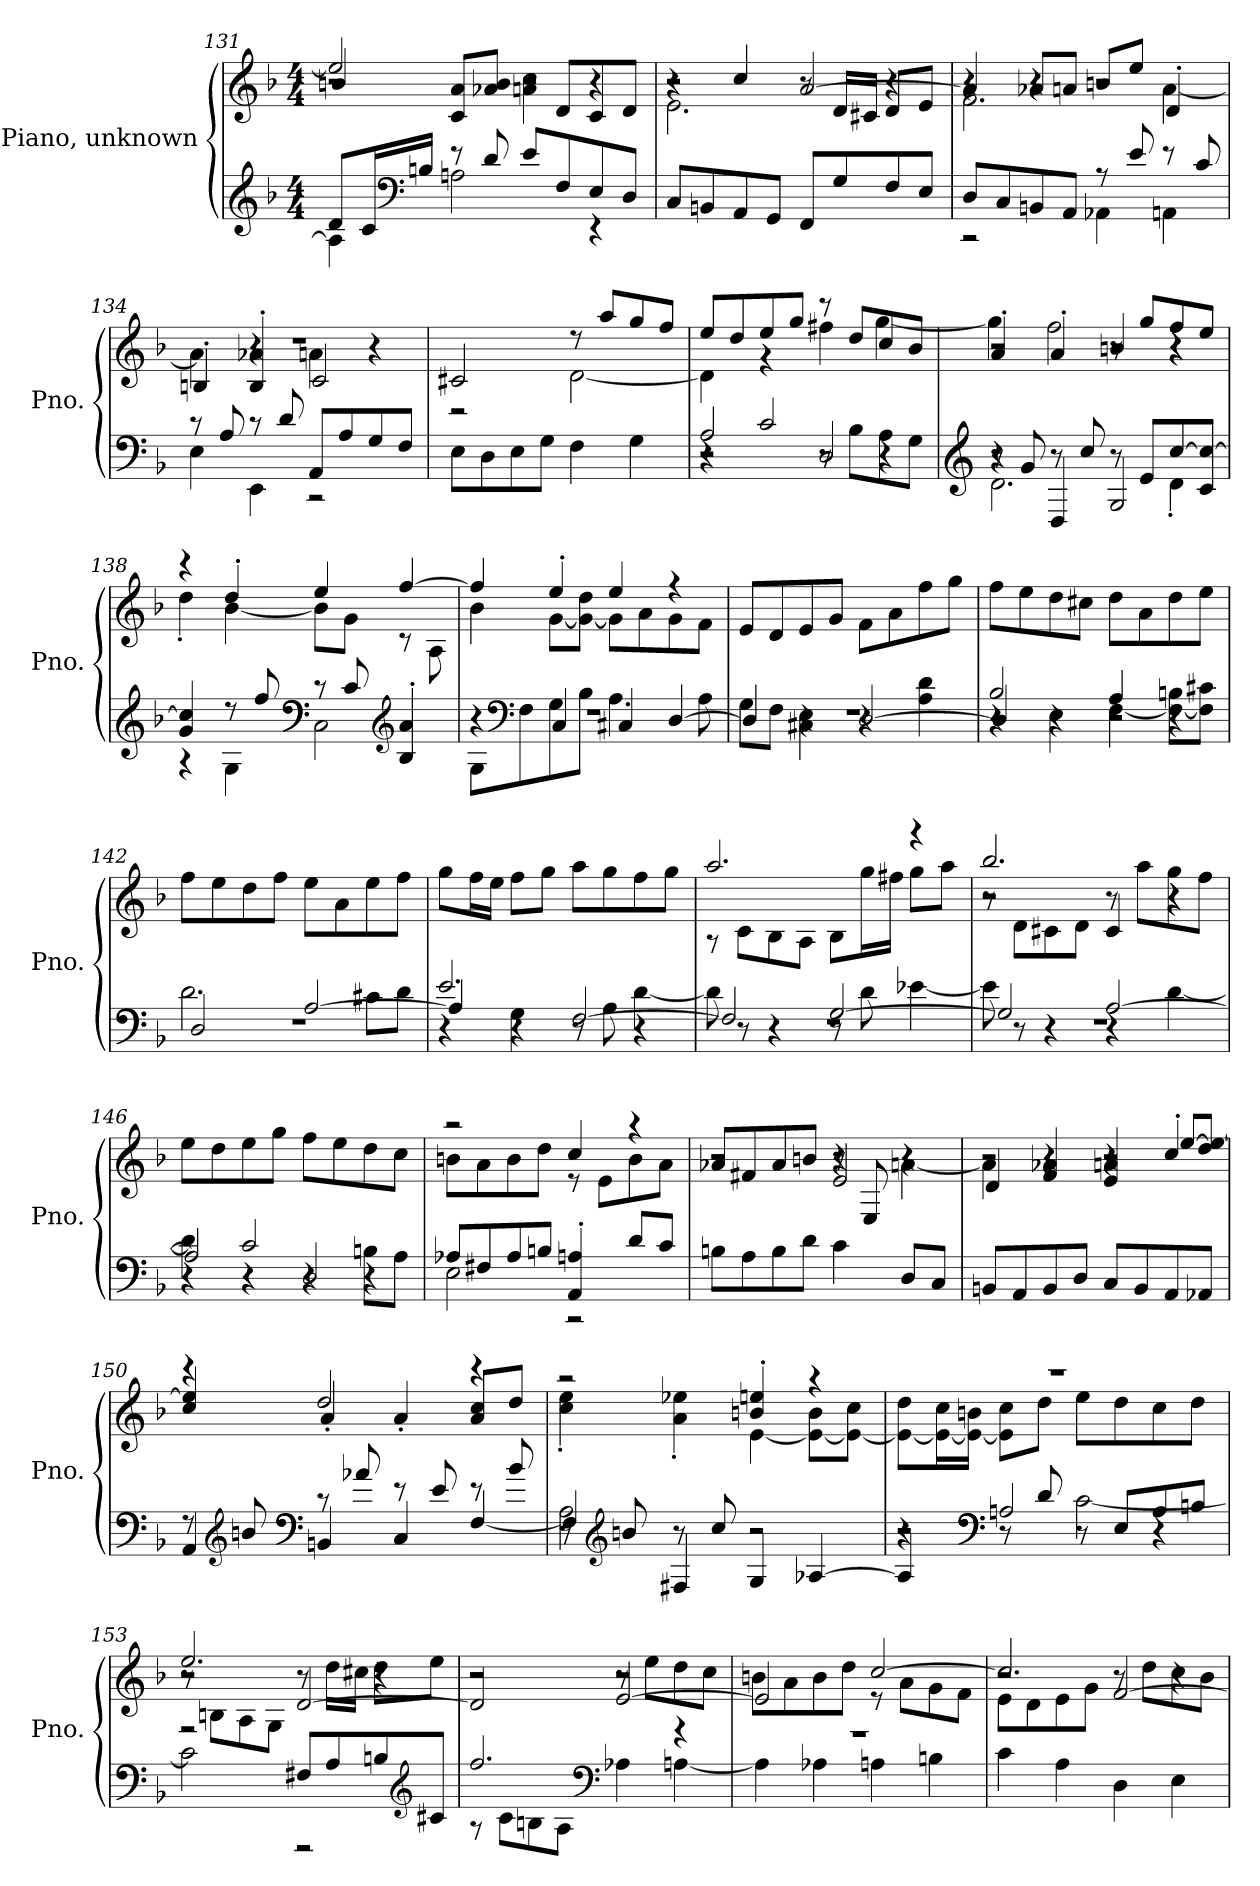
**kern	**kern
*part1	*part1
*staff2	*staff1
*I"Piano, unknown	*
*I'Pno.	*
*clefG2	*clefG2
*k[b-]	*k[b-]
*M4/4	*M4/4
=131	=131
*^	*^
*	*	*	*^
8d/L	4A-\]	2ee/]	2r	4bn/
16c/L	.	.	.	.
*clefF4	*	*	*	*
16Bn/JJ	.	.	.	.
8r	2An\	.	.	8c/ 8a/L
8d/	.	.	.	8a-X/ 8b/J
8e/L	.	2r	4an\ 4cc\	8r
8F/	.	.	.	8d/L
8E/	4r	.	4r	8c/
8D/J	.	.	.	8d/J
*v	*v	*	*	*
!!LO:LB:g=z	!!	!!
=132	=132	=132	=132
8C/L	2r	2.e\	4r
8BBn/	.	.	.
8AA/	.	.	4cc/
8GG/J	.	.	.
8FF/L	[2a/	.	8r
8G/	.	.	16d/LL
.	.	.	16c#X/JJ
8F/	.	4r	8d/L
8E/J	.	.	8e/J
=133	=133	=133	=133
*^	*	*	*
8D/L	2r	4a/]	2.f\	4r
8C/	.	.	.	.
8BBn/	.	4r	.	8a-X/L
8AA/J	.	.	.	8an/J
8r	4AA-X\	2r	.	8bn/L
8e/	.	.	.	8ee/J
8r	4AAn\	.	[4a\	4d'/
8c/	.	.	.	.
=134	=134	=134	=134	=134
8r	4E\	1r	4a\]	4Bn'/
8A/	.	.	.	.
8r	4EE\	.	4r	4B/' 4a-X/'
8d/	.	.	.	.
8AA/L	2r	.	4an\	2c/
8A/	.	.	.	.
8G/	.	.	4r	.
8F/J	.	.	.	.
*v	*v	*	*	*
*	*	*v	*v
=135	=135	=135
8E\L	2c#X/	2r
8D\	.	.
8E\	.	.
8G\J	.	.
4F\	8r	[2d\
.	8aa/L	.
4G\	8gg/	.
.	8ff/J	.
!!LO:LB:g=z	!!
=136	=136	=136
*^	*	*
*	*^	*	*
4r	2r	2A/	8ee/L	4d\]
.	.	.	8dd/	.
2c/	.	.	8ee/	4r
.	.	.	8gg/J	.
.	8r	2D/	8r	4ff#X\
.	8B-\L	.	8dd/L	.
4r	8A\	.	8cc/	[4gg\
.	8G\J	.	8b-/J	.
*	*	*	*v	*v
=137	=137	=137	=137
*clefG2	*	*	*
*	*	*	*^
*	*	*	*	*^
8r	2.d\	4r	4a'/	4gg\]	2r
8g/	.	.	.	.	.
8r	.	4D/	4a'/	2ff\	.
8cc/	.	.	.	.	.
8r	.	2G/	8r	.	4bn/
8e/L	.	.	8gg/L	.	.
[8cc/	4d'\	.	8ff/	4r	4r
8c/ 8cc/_J	.	.	8ee/J	.	.
*	*v	*v	*	*	*
*	*	*	*v	*v
=138	=138	=138	=138
4g/ 4cc/]	4r	4r	4dd'\
8r	4G\	4dd'/	[4b-\
8ff/	.	.	.
*clefF4	*	*	*
8r	2C\	4ee/	8b-\L]
8c/	.	.	8g\J
*clefG2	*	*	*
4B-/' 4a/'	.	[4ff/	8r
.	.	.	8A\
!!LO:LB:g=z	!!
=139	=139	=139	=139
*	*^	*	*
1r	8G\L	4r	4ff/]	4b-\
*clefF4	*	*	*	*
.	8F\	.	.	.
.	8G\	4C/	4ee'/	[8g\L
.	8B-\J	.	.	8g\_ 8dd\J
.	4.A\	4C#X/	4ee/	8g\L]
.	.	.	.	8a\
.	.	[4D/	4r	8g\
.	8A\	.	.	8f\J
*	*	*	*v	*v
=140	=140	=140	=140
1r	8G\L	4D/]	8e/L
.	8F\J	.	8d/
.	4C#X\ 4E\	4r	8e/
.	.	.	8g/J
.	4r	[2D/	8f\L
.	.	.	8a\
.	4A\ 4d\	.	8ff\
.	.	.	8gg\J
=141	=141	=141	=141
2B-/	4r	4D/]	8ff\L
.	.	.	8ee\
.	4E\	4r	8dd\
.	.	.	8cc#X\J
4A/	[4F\	2r	8dd\L
.	.	.	8a\
4r	8F\_ 8Bn\L	.	8dd\
.	8F\] 8c#X\J	.	8ee\J
=142	=142	=142	=142
1r	2.d\	2D/	8ff\L
.	.	.	8ee\
.	.	.	8dd\
.	.	.	8ff\J
.	.	[2A/	8ee\L
.	.	.	8a\
.	8c#X\L	.	8ee\
.	8d\J	.	8ff\J
!!LO:PB:g=z
=143	=143	=143	=143
2.e/	4r	4A/]	8gg\L
.	.	.	16ff\L
.	.	.	16ee\JJ
.	4G\	4r	8ff\L
.	.	.	8gg\J
.	8r	[2F/	8aa\L
.	8A\	.	8gg\
4r	[4d\	.	8ff\
.	.	.	8gg\J
=144	=144	=144	=144
*	*	*	*^
1r	8d\]	2F/]	2.aa/	8r
.	8r	.	.	8c\L
.	4r	.	.	8B-\
.	.	.	.	8A\J
.	8r	[2G/	.	8B-\L
.	8d\	.	.	16gg\L
.	.	.	.	16ff#X\JJ
.	[4e-X\	.	4r	8gg\L
.	.	.	.	8aa\J
=145	=145	=145	=145	=145
*	*	*	*	*^
1r	8e-\]	2G/]	2.bb-/	8r	2r
.	8r	.	.	8d\L	.
.	4r	.	.	8c#X\	.
.	.	.	.	8d\J	.
.	4r	[2A/	.	8r	4c#/
.	.	.	.	8aa\L	.
.	[4d\	.	4r	8gg\	4r
.	.	.	.	8ff\J	.
*	*	*	*v	*v	*v
=146	=146	=146	=146
4r	4d\]	2A/]	8ee\L
.	.	.	8dd\
2c/	4r	.	8ee\
.	.	.	8gg\J
.	4r	2D/	8ff\L
.	.	.	8ee\
4r	8Bn\L	.	8dd\
.	8A\J	.	8cc\J
*	*v	*v	*
!!LO:LB:g=z
=147	=147	=147
*	*	*^
8A-X/L	2E\	2r	8bn\L
8F#X/	.	.	8a\
8A-/	.	.	8b\
8Bn/J	.	.	8dd\J
4AA/' 4An/'	2r	4cc/	8r
.	.	.	8e\L
8d/L	.	4r	8b\
8c/J	.	.	8a\J
*v	*v	*	*
=148	=148	=148
*	*	*^
8Bn\L	2r	2r	8a-X/L
8A\	.	.	8f#X/
8B\	.	.	8a-/
8d\J	.	.	8bn/J
4c\	2e/	4r	8r
.	.	.	8E/
8D/L	.	[4an\	4r
8C/J	.	.	.
=149	=149	=149	=149
8BBn/L	2r	4a\]	4d/
8AA/	.	.	.
8BB/	.	4r	4f/ 4a-X/
8D/J	.	.	.
8C/L	4r	2r	4e/ 4an/
8BB/	.	.	.
8AA/	4cc'/	.	[8ee/L
8AA-X/J	.	.	8dd/ 8ee/_J
*	*	*v	*v
!!LO:LB:g=z
=150	=150	=150
*^	*	*
8r	4AA/	4r	4cc/ 4ee/]
*clefG2	*	*	*
8bn/	.	.	.
*clefF4	*	*	*
8r	4BBn/	2dd/	4a'/
8a-X/	.	.	.
8r	4C/	.	4a'/
8e/	.	.	.
8r	[4F/	4r	8a/ 8cc/L
8b/	.	.	8dd/J
=151	=151	=151	=151
*	*^	*	*
8r	2A\	4F/]	2r	4cc\' 4ee\'
*clefG2	*	*	*	*
8bn/	.	.	.	.
8r	.	4F#X/	.	4a\' 4ee-X\'
8cc/	.	.	.	.
4G/	2r	2r	4bn/' 4een/'	[4e\
[4A-X/	.	.	4r	8e\_ 8b\L
.	.	.	.	8e\_ 8cc\J
=152	=152	=152	=152	=152
4A-/]	2r	4r	1r	8e\_ 8dd\L
.	.	.	.	16e\_ 16cc\L
.	.	.	.	16e\_ 16bn\JJ
*clefF4	*	*	*	*
8r	.	2An/	.	8e\] 8cc\L
8d/	.	.	.	8dd\J
8r	[2c\	.	.	8ee\L
8E/L	.	.	.	8dd\
8A/	.	4r	.	8cc\
8Bn/J	.	.	.	8dd\J
*	*v	*v	*	*
!!LO:LB:g=z
=153	=153	=153	=153
*	*	*	*^
2r	2c\]	2.ee/	8r	2r
.	.	.	8Bn\L	.
.	.	.	8A\	.
.	.	.	8G\J	.
8F#X/L	2r	.	8r	[2d/
8A/	.	.	16dd\LL	.
.	.	.	16cc#X\JJ	.
8Bn/	.	4r	8dd\L	.
*clefG2	*	*	*	*
8c#X/J	.	.	8ee\J	.
=154	=154	=154	=154	=154
2.ff/	8r	2r	2r	2d/]
.	8c\L	.	.	.
.	8Bn\	.	.	.
.	8A\J	.	.	.
*clefF4	*	*	*	*
.	4A-X\	[2e/	8r	2r
.	.	.	8ee\L	.
4r	[4An\	.	8dd\	.
.	.	.	8cc\J	.
*	*	*	*v	*v
=155	=155	=155	=155
1r	4A\]	2e/]	8bn\L
.	.	.	8a\
.	4A-X\	.	8b\
.	.	.	8dd\J
.	4An\	[2cc/	8r
.	.	.	8a\L
.	4Bn\	.	8g\
.	.	.	8f\J
*v	*v	*	*
!!LO:LB:g=z
=156	=156	=156
*	*	*^
4c\	2.cc/]	8e\L	2r
.	.	8d\	.
4A\	.	8e\	.
.	.	8g\J	.
4D\	.	8r	[2f/
.	.	8dd\L	.
4E\	4r	8cc\	.
.	.	8b-\J	.
*	*v	*v	*v
=	=
*-	*-
